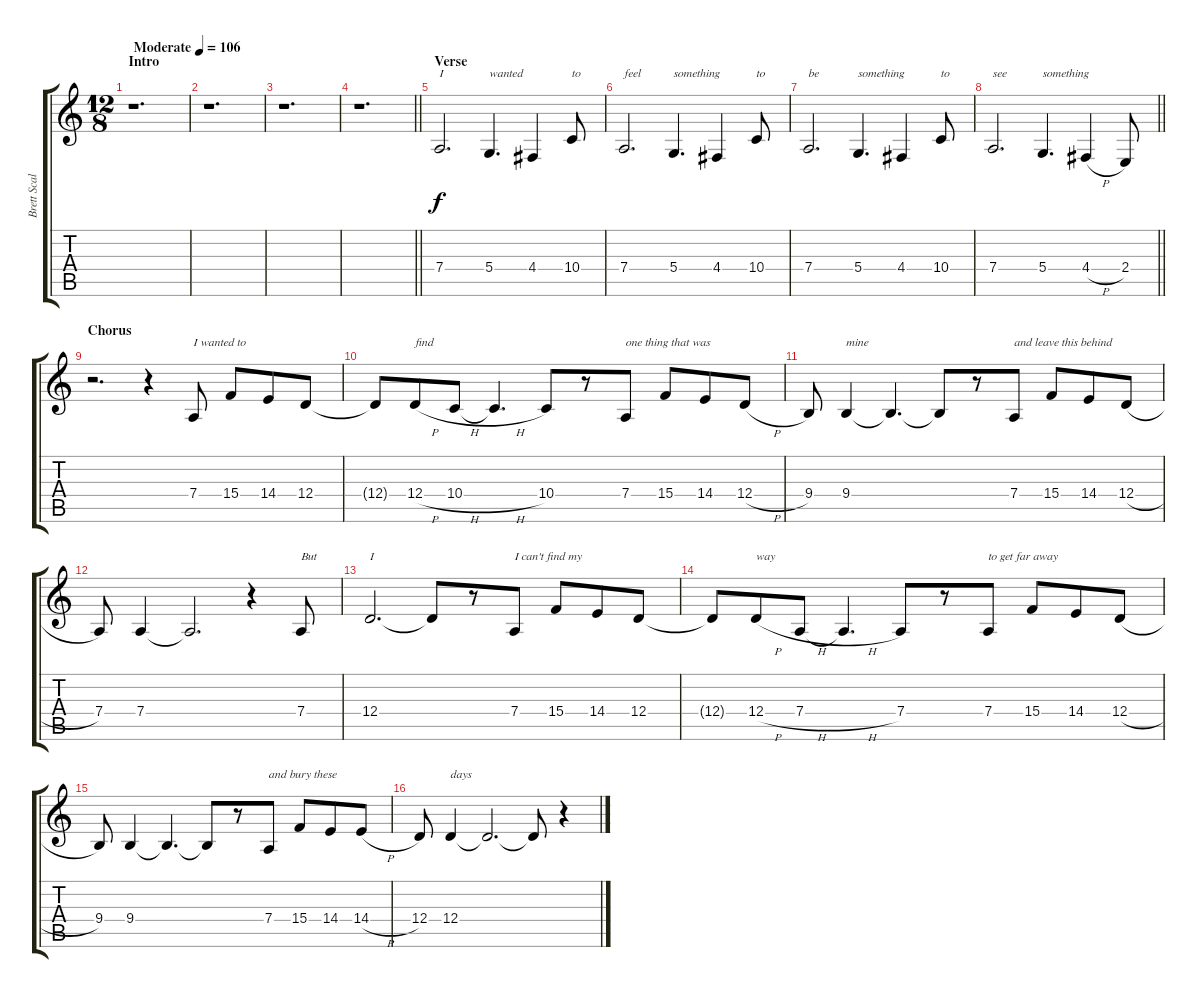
\track ("Brett Scallions (Vocals)" "Brett Scal") {instrument violin}
\staff {score tabs}
\tuning (E4 B3 G3 D3 A2 E2) {hide}
\ts (12 8)
\section ("" "Intro")
\tempo (106 "Moderate")
\clef g2
\ks c
r.1{d dy f instrument violin} |
r.1{d} |
r.1{d} |
\barLineRight lightlight
r.1{d} |
\section ("" "Verse")
7.4.2{d txt "I"} 5.4.4{d txt "wanted"} 4.4.4 10.4.8{txt "to"} |
7.4.2{d txt "feel"} 5.4.4{d txt "something"} 4.4.4 10.4.8{txt "to"} |
7.4.2{d txt "be"} 5.4.4{d txt "something"} 4.4.4 10.4.8{txt "to"} |
\barLineRight lightlight
7.4.2{d txt "see"} 5.4.4{d txt "something"} 4.4{h}.4 2.4.8 |
\section ("" "Chorus")
r.2{d} r.4 7.4.8{txt "I wanted to"} 15.4.8 14.4.8 12.4.8 |
12.4{t}.8 12.4{h}.8{txt "find"} 10.4{h}.8 10.4{h t}.4{d} 10.4.8 r.8 7.4.8{txt "one thing that was"} 15.4.8 14.4.8 12.4{h}.8 |
9.4.8 9.4.4{txt "mine"} 9.4{t}.4{d} 9.4{t}.8 r.8 7.4.8{txt "and leave this behind"} 15.4.8 14.4.8 12.4{h}.8 |
7.4.8 7.4.4 7.4{t}.2{d} r.4 7.4.8{txt "But"} |
12.4.2{d txt "I"} 12.4{t}.8 r.8 7.4.8{txt "I can't find my"} 15.4.8 14.4.8 12.4.8 |
12.4{t}.8 12.4{h}.8{txt "way"} 7.4{h}.8 7.4{h t}.4{d} 7.4.8 r.8 7.4.8{txt "to get far away"} 15.4.8 14.4.8 12.4{h}.8 |
9.4.8 9.4.4 9.4{t}.4{d} 9.4{t}.8 r.8 7.4.8{txt "and bury these"} 15.4.8 14.4.8 14.4{h}.8 |
12.4.8 12.4.4{txt "days"} 12.4{t}.2{d} 12.4{t}.8 r.4
